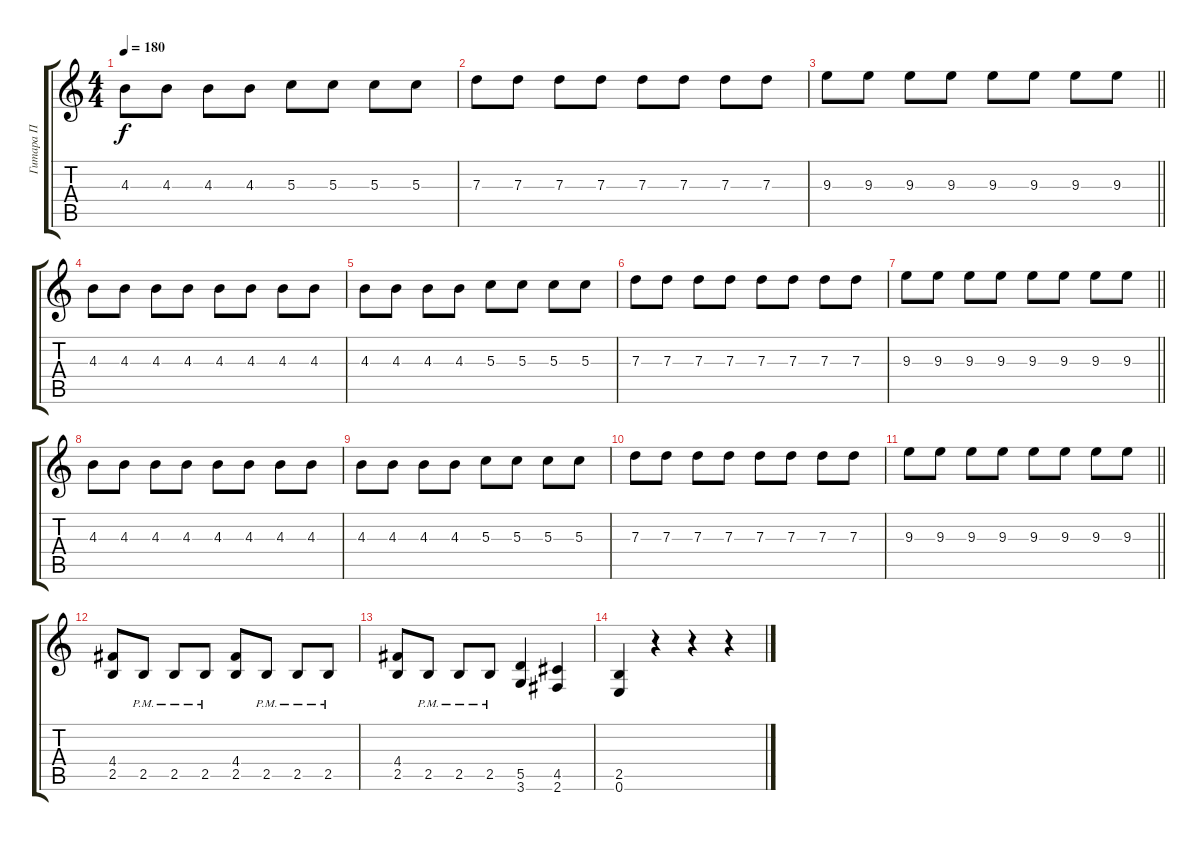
\track ("Гитара П" "Гитара П") {instrument overdrivenguitar}
\staff {score tabs}
\tuning (E4 B3 G3 D3 A2 E2) {hide}
\ts (4 4)
\tempo 180
\clef g2
\ks c
4.3.8{dy f} 4.3.8 4.3.8 4.3.8 5.3.8 5.3.8 5.3.8 5.3.8 |
7.3.8 7.3.8 7.3.8 7.3.8 7.3.8 7.3.8 7.3.8 7.3.8 |
\barLineRight lightlight
9.3.8 9.3.8 9.3.8 9.3.8 9.3.8 9.3.8 9.3.8 9.3.8 |
4.3.8 4.3.8 4.3.8 4.3.8 4.3.8 4.3.8 4.3.8 4.3.8 |
4.3.8 4.3.8 4.3.8 4.3.8 5.3.8 5.3.8 5.3.8 5.3.8 |
7.3.8 7.3.8 7.3.8 7.3.8 7.3.8 7.3.8 7.3.8 7.3.8 |
\barLineRight lightlight
9.3.8 9.3.8 9.3.8 9.3.8 9.3.8 9.3.8 9.3.8 9.3.8 |
4.3.8 4.3.8 4.3.8 4.3.8 4.3.8 4.3.8 4.3.8 4.3.8 |
4.3.8 4.3.8 4.3.8 4.3.8 5.3.8 5.3.8 5.3.8 5.3.8 |
7.3.8 7.3.8 7.3.8 7.3.8 7.3.8 7.3.8 7.3.8 7.3.8 |
\barLineRight lightlight
9.3.8 9.3.8 9.3.8 9.3.8 9.3.8 9.3.8 9.3.8 9.3.8 |
\section ("" " ")
(4.4 2.5).8 2.5{pm}.8 2.5{pm}.8 2.5{pm}.8 (4.4 2.5).8 2.5{pm}.8 2.5{pm}.8 2.5{pm}.8 |
(4.4 2.5).8 2.5{pm}.8 2.5{pm}.8 2.5{pm}.8 (5.5 3.6).4 (4.5 2.6).4 |
(2.5 0.6).4 r.4 r.4 r.4
